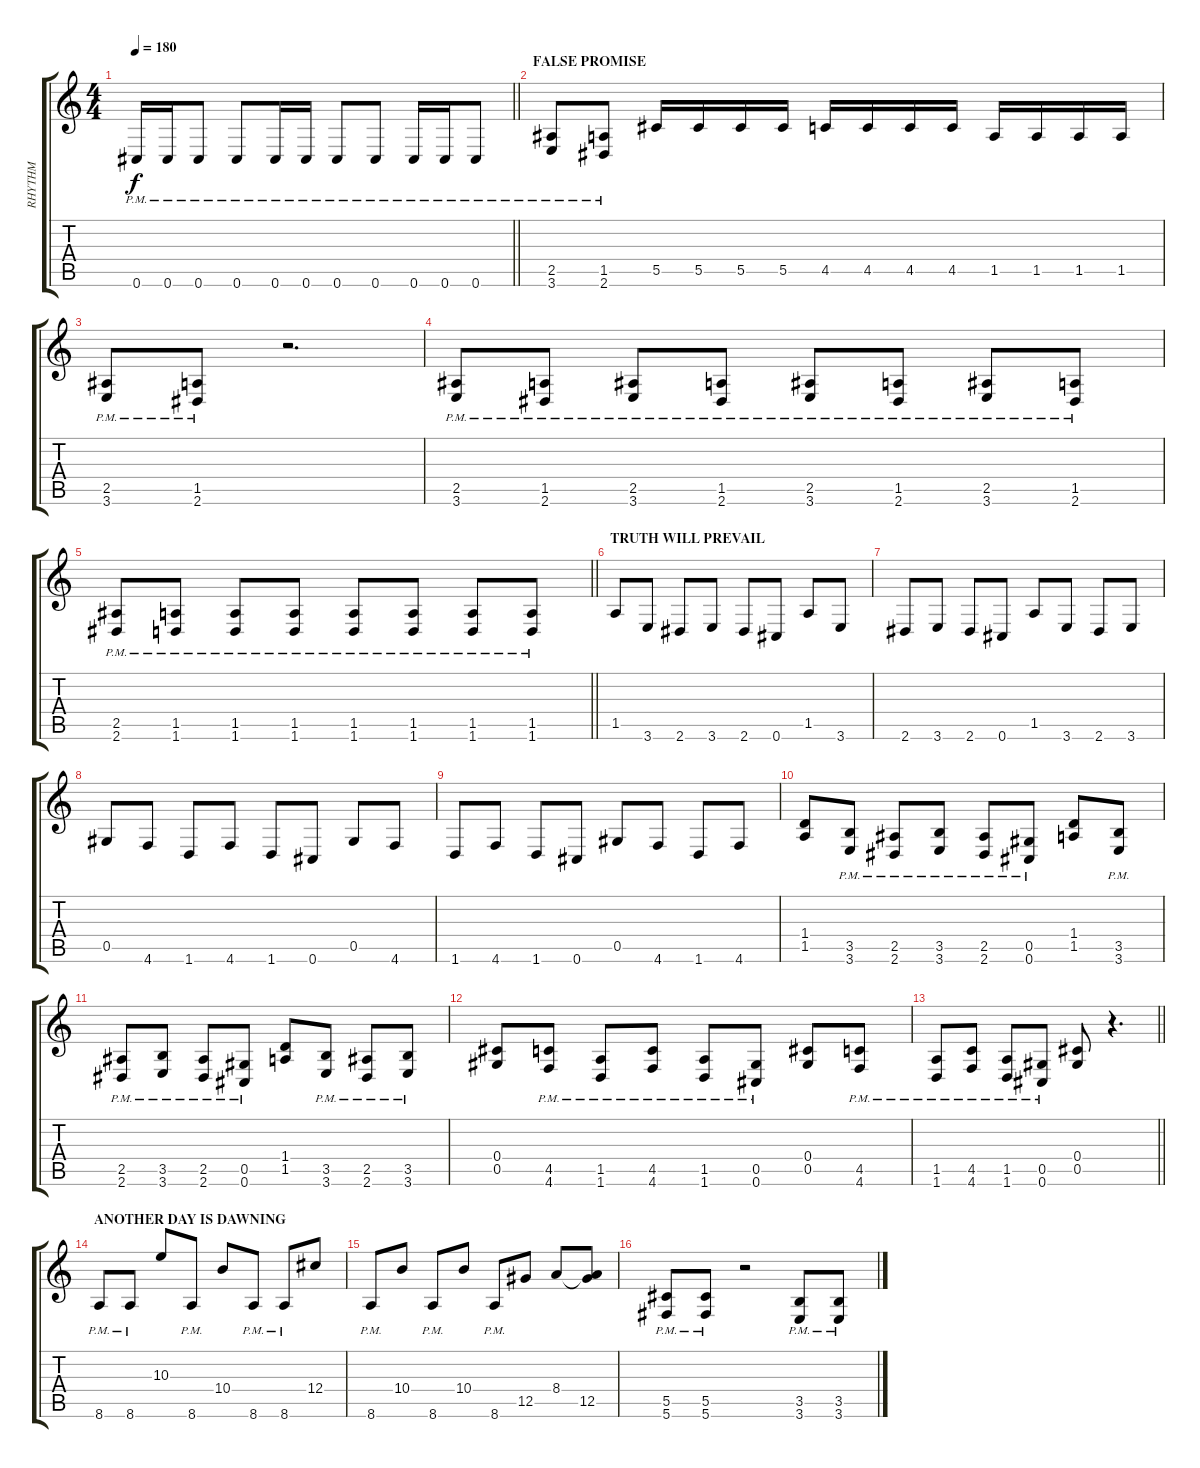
\track ("RHYTHM" "RHYTHM") {instrument overdrivenguitar}
\staff {score tabs}
\tuning (Eb4 Bb3 Gb3 Db3 Ab2 Db2) {hide}
\ts (4 4)
\tempo 180
\clef g2
\barLineRight lightlight
\ks c
0.6{pm}.16{dy f} 0.6{pm}.16 0.6{pm}.8 0.6{pm}.8 0.6{pm}.16 0.6{pm}.16 0.6{pm}.8 0.6{pm}.8 0.6{pm}.16 0.6{pm}.16 0.6{pm}.8 |
\section ("" "FALSE PROMISE")
(2.5{pm} 3.6{pm}).8 (1.5{pm} 2.6{pm}).8 5.5.16 5.5.16 5.5.16 5.5.16 4.5.16 4.5.16 4.5.16 4.5.16 1.5.16 1.5.16 1.5.16 1.5.16 |
(2.5{pm} 3.6{pm}).8 (1.5{pm} 2.6{pm}).8 r.2{d} |
(2.5{pm} 3.6{pm}).8 (1.5{pm} 2.6{pm}).8 (2.5{pm} 3.6{pm}).8 (1.5{pm} 2.6{pm}).8 (2.5{pm} 3.6{pm}).8 (1.5{pm} 2.6{pm}).8 (2.5{pm} 3.6{pm}).8 (1.5{pm} 2.6{pm}).8 |
\barLineRight lightlight
(2.5{pm} 2.6{pm}).8 (1.5{pm} 1.6{pm}).8 (1.5{pm} 1.6{pm}).8 (1.5{pm} 1.6{pm}).8 (1.5{pm} 1.6{pm}).8 (1.5{pm} 1.6{pm}).8 (1.5{pm} 1.6{pm}).8 (1.5{pm} 1.6{pm}).8 |
\section ("" "TRUTH WILL PREVAIL")
1.5.8 3.6.8 2.6.8 3.6.8 2.6.8 0.6.8 1.5.8 3.6.8 |
2.6.8 3.6.8 2.6.8 0.6.8 1.5.8 3.6.8 2.6.8 3.6.8 |
0.5.8 4.6.8 1.6.8 4.6.8 1.6.8 0.6.8 0.5.8 4.6.8 |
1.6.8 4.6.8 1.6.8 0.6.8 0.5.8 4.6.8 1.6.8 4.6.8 |
(1.4 1.5).8 (3.5{pm} 3.6{pm}).8 (2.5{pm} 2.6{pm}).8 (3.5{pm} 3.6{pm}).8 (2.5{pm} 2.6{pm}).8 (0.5{pm} 0.6{pm}).8 (1.4 1.5).8 (3.5{pm} 3.6{pm}).8 |
(2.5{pm} 2.6{pm}).8 (3.5{pm} 3.6{pm}).8 (2.5{pm} 2.6{pm}).8 (0.5{pm} 0.6{pm}).8 (1.4 1.5).8 (3.5{pm} 3.6{pm}).8 (2.5{pm} 2.6{pm}).8 (3.5{pm} 3.6{pm}).8 |
(0.4 0.5).8 (4.5{pm} 4.6{pm}).8 (1.5{pm} 1.6{pm}).8 (4.5{pm} 4.6{pm}).8 (1.5{pm} 1.6{pm}).8 (0.5{pm} 0.6{pm}).8 (0.4 0.5).8 (4.5{pm} 4.6{pm}).8 |
\barLineRight lightlight
(1.5{pm} 1.6{pm}).8 (4.5{pm} 4.6{pm}).8 (1.5{pm} 1.6{pm}).8 (0.5{pm} 0.6{pm}).8 (0.4 0.5).8 r.4{d} |
\section ("" "ANOTHER DAY IS DAWNING")
8.6{pm}.8 8.6{pm}.8 10.3.8 8.6{pm}.8 10.4.8 8.6{pm}.8 8.6{pm}.8 12.4.8 |
8.6{pm}.8 10.4.8 8.6{pm}.8 10.4.8 8.6{pm}.8 12.5.8 8.4.8 (8.4{t} 12.5).8 |
(5.5{pm} 5.6{pm}).8 (5.5{pm} 5.6{pm}).8 r.2 (3.5{pm} 3.6{pm}).8 (3.5{pm} 3.6{pm}).8
